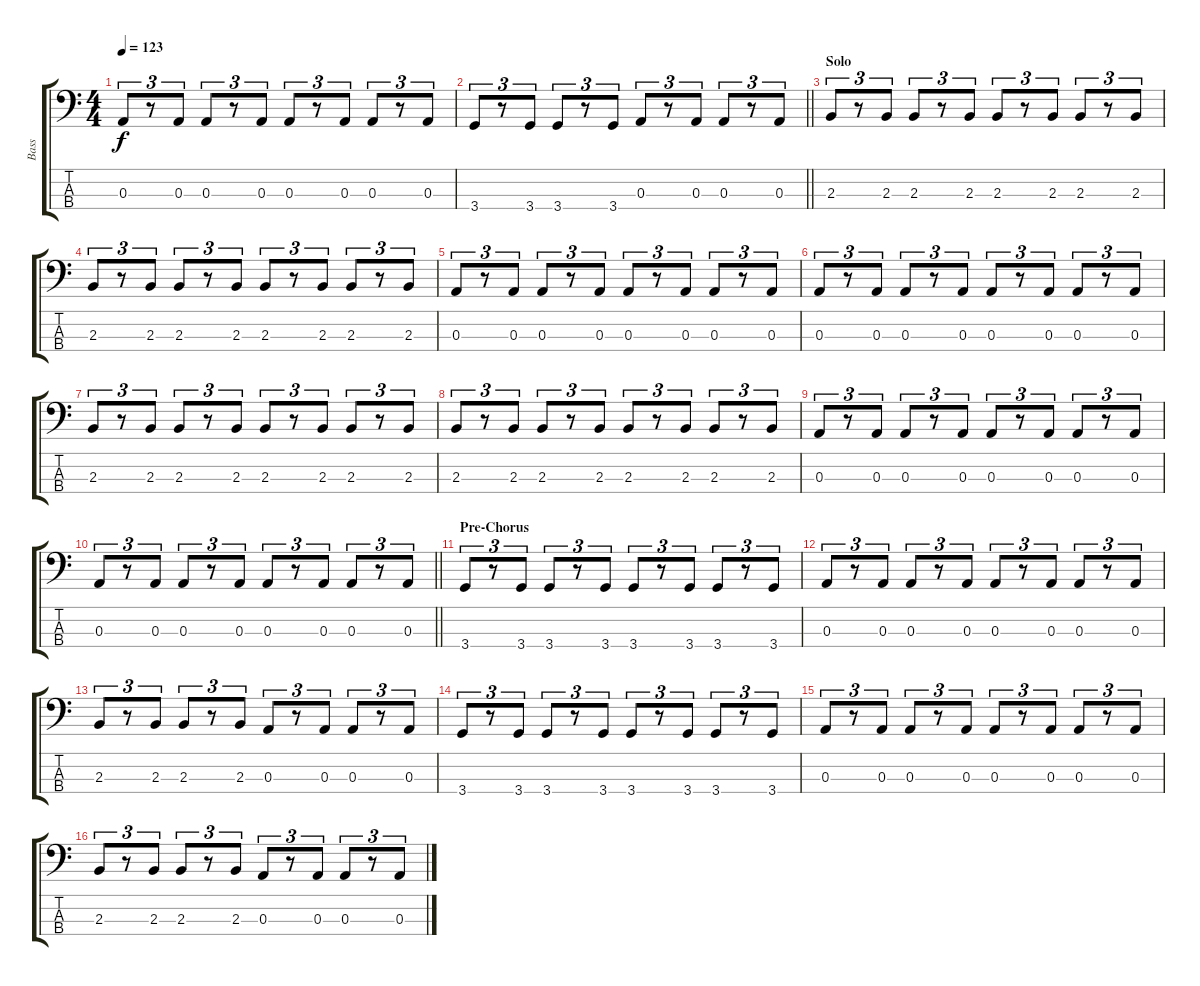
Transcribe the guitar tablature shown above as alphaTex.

\track ("Bass" "Bass") {instrument electricbassfinger}
\staff {score tabs}
\tuning (G2 D2 A1 E1) {hide}
\ts (4 4)
\tempo 123
\clef f4
\ks c
0.3.8{tu (3 2) dy f} r.8{tu (3 2)} 0.3.8{tu (3 2)} 0.3.8{tu (3 2)} r.8{tu (3 2)} 0.3.8{tu (3 2)} 0.3.8{tu (3 2)} r.8{tu (3 2)} 0.3.8{tu (3 2)} 0.3.8{tu (3 2)} r.8{tu (3 2)} 0.3.8{tu (3 2)} |
\barLineRight lightlight
3.4.8{tu (3 2)} r.8{tu (3 2)} 3.4.8{tu (3 2)} 3.4.8{tu (3 2)} r.8{tu (3 2)} 3.4.8{tu (3 2)} 0.3.8{tu (3 2)} r.8{tu (3 2)} 0.3.8{tu (3 2)} 0.3.8{tu (3 2)} r.8{tu (3 2)} 0.3.8{tu (3 2)} |
\section ("" "Solo")
2.3.8{tu (3 2)} r.8{tu (3 2)} 2.3.8{tu (3 2)} 2.3.8{tu (3 2)} r.8{tu (3 2)} 2.3.8{tu (3 2)} 2.3.8{tu (3 2)} r.8{tu (3 2)} 2.3.8{tu (3 2)} 2.3.8{tu (3 2)} r.8{tu (3 2)} 2.3.8{tu (3 2)} |
2.3.8{tu (3 2)} r.8{tu (3 2)} 2.3.8{tu (3 2)} 2.3.8{tu (3 2)} r.8{tu (3 2)} 2.3.8{tu (3 2)} 2.3.8{tu (3 2)} r.8{tu (3 2)} 2.3.8{tu (3 2)} 2.3.8{tu (3 2)} r.8{tu (3 2)} 2.3.8{tu (3 2)} |
0.3.8{tu (3 2)} r.8{tu (3 2)} 0.3.8{tu (3 2)} 0.3.8{tu (3 2)} r.8{tu (3 2)} 0.3.8{tu (3 2)} 0.3.8{tu (3 2)} r.8{tu (3 2)} 0.3.8{tu (3 2)} 0.3.8{tu (3 2)} r.8{tu (3 2)} 0.3.8{tu (3 2)} |
0.3.8{tu (3 2)} r.8{tu (3 2)} 0.3.8{tu (3 2)} 0.3.8{tu (3 2)} r.8{tu (3 2)} 0.3.8{tu (3 2)} 0.3.8{tu (3 2)} r.8{tu (3 2)} 0.3.8{tu (3 2)} 0.3.8{tu (3 2)} r.8{tu (3 2)} 0.3.8{tu (3 2)} |
2.3.8{tu (3 2)} r.8{tu (3 2)} 2.3.8{tu (3 2)} 2.3.8{tu (3 2)} r.8{tu (3 2)} 2.3.8{tu (3 2)} 2.3.8{tu (3 2)} r.8{tu (3 2)} 2.3.8{tu (3 2)} 2.3.8{tu (3 2)} r.8{tu (3 2)} 2.3.8{tu (3 2)} |
2.3.8{tu (3 2)} r.8{tu (3 2)} 2.3.8{tu (3 2)} 2.3.8{tu (3 2)} r.8{tu (3 2)} 2.3.8{tu (3 2)} 2.3.8{tu (3 2)} r.8{tu (3 2)} 2.3.8{tu (3 2)} 2.3.8{tu (3 2)} r.8{tu (3 2)} 2.3.8{tu (3 2)} |
0.3.8{tu (3 2)} r.8{tu (3 2)} 0.3.8{tu (3 2)} 0.3.8{tu (3 2)} r.8{tu (3 2)} 0.3.8{tu (3 2)} 0.3.8{tu (3 2)} r.8{tu (3 2)} 0.3.8{tu (3 2)} 0.3.8{tu (3 2)} r.8{tu (3 2)} 0.3.8{tu (3 2)} |
\barLineRight lightlight
0.3.8{tu (3 2)} r.8{tu (3 2)} 0.3.8{tu (3 2)} 0.3.8{tu (3 2)} r.8{tu (3 2)} 0.3.8{tu (3 2)} 0.3.8{tu (3 2)} r.8{tu (3 2)} 0.3.8{tu (3 2)} 0.3.8{tu (3 2)} r.8{tu (3 2)} 0.3.8{tu (3 2)} |
\section ("" "Pre-Chorus")
3.4.8{tu (3 2)} r.8{tu (3 2)} 3.4.8{tu (3 2)} 3.4.8{tu (3 2)} r.8{tu (3 2)} 3.4.8{tu (3 2)} 3.4.8{tu (3 2)} r.8{tu (3 2)} 3.4.8{tu (3 2)} 3.4.8{tu (3 2)} r.8{tu (3 2)} 3.4.8{tu (3 2)} |
0.3.8{tu (3 2)} r.8{tu (3 2)} 0.3.8{tu (3 2)} 0.3.8{tu (3 2)} r.8{tu (3 2)} 0.3.8{tu (3 2)} 0.3.8{tu (3 2)} r.8{tu (3 2)} 0.3.8{tu (3 2)} 0.3.8{tu (3 2)} r.8{tu (3 2)} 0.3.8{tu (3 2)} |
2.3.8{tu (3 2)} r.8{tu (3 2)} 2.3.8{tu (3 2)} 2.3.8{tu (3 2)} r.8{tu (3 2)} 2.3.8{tu (3 2)} 0.3.8{tu (3 2)} r.8{tu (3 2)} 0.3.8{tu (3 2)} 0.3.8{tu (3 2)} r.8{tu (3 2)} 0.3.8{tu (3 2)} |
3.4.8{tu (3 2)} r.8{tu (3 2)} 3.4.8{tu (3 2)} 3.4.8{tu (3 2)} r.8{tu (3 2)} 3.4.8{tu (3 2)} 3.4.8{tu (3 2)} r.8{tu (3 2)} 3.4.8{tu (3 2)} 3.4.8{tu (3 2)} r.8{tu (3 2)} 3.4.8{tu (3 2)} |
0.3.8{tu (3 2)} r.8{tu (3 2)} 0.3.8{tu (3 2)} 0.3.8{tu (3 2)} r.8{tu (3 2)} 0.3.8{tu (3 2)} 0.3.8{tu (3 2)} r.8{tu (3 2)} 0.3.8{tu (3 2)} 0.3.8{tu (3 2)} r.8{tu (3 2)} 0.3.8{tu (3 2)} |
2.3.8{tu (3 2)} r.8{tu (3 2)} 2.3.8{tu (3 2)} 2.3.8{tu (3 2)} r.8{tu (3 2)} 2.3.8{tu (3 2)} 0.3.8{tu (3 2)} r.8{tu (3 2)} 0.3.8{tu (3 2)} 0.3.8{tu (3 2)} r.8{tu (3 2)} 0.3.8{tu (3 2)}
